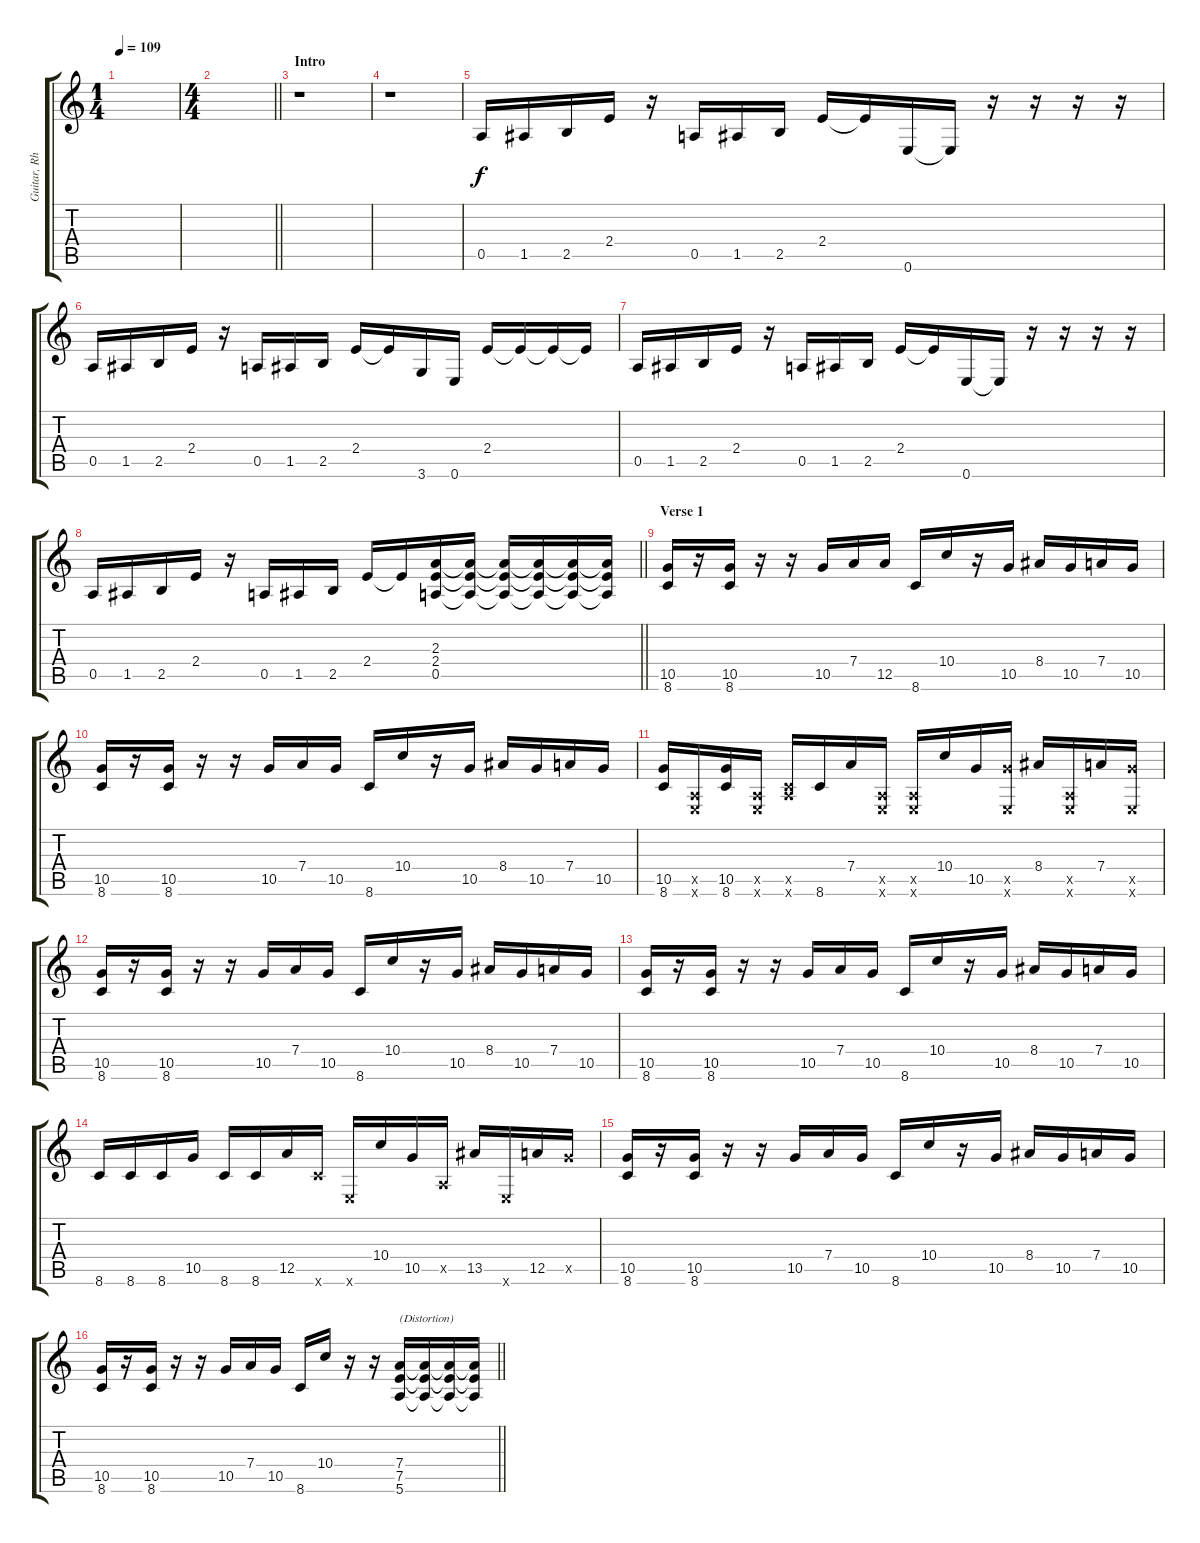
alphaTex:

\track ("Guitar, Rhythm" "Guitar, Rh") {instrument overdrivenguitar}
\staff {score tabs}
\tuning (E4 B3 G3 D3 A2 E2) {hide}
\ts (1 4)
\tempo 109
\clef g2
\ks c
|
\ts (4 4)
\barLineRight lightlight
|
\section ("" "Intro")
r.1 |
r.1 |
0.5.16 1.5.16 2.5.16 2.4.16 r.16 0.5.16 1.5.16 2.5.16 2.4.16 2.4{t}.16 0.6.16 0.6{t}.16 r.16 r.16 r.16 r.16 |
0.5.16 1.5.16 2.5.16 2.4.16 r.16 0.5.16 1.5.16 2.5.16 2.4.16 2.4{t}.16 3.6.16 0.6.16 2.4.16 2.4{t}.16 2.4{t}.16 2.4{t}.16 |
0.5.16 1.5.16 2.5.16 2.4.16 r.16 0.5.16 1.5.16 2.5.16 2.4.16 2.4{t}.16 0.6.16 0.6{t}.16 r.16 r.16 r.16 r.16 |
\barLineRight lightlight
0.5.16 1.5.16 2.5.16 2.4.16 r.16 0.5.16 1.5.16 2.5.16 2.4.16 2.4{t}.16 (2.3 2.4 0.5).16 (2.3{t} 2.4{t} 0.5{t}).16 (2.3{t} 2.4{t} 0.5{t}).16 (2.3{t} 2.4{t} 0.5{t}).16 (2.3{t} 2.4{t} 0.5{t}).16 (2.3{t} 2.4{t} 0.5{t}).16 |
\section ("" "Verse 1")
(10.5 8.6).16{instrument electricguitarmuted} r.16 (10.5 8.6).16 r.16 r.16 10.5.16 7.4.16 12.5.16 8.6.16 10.4.16 r.16 10.5.16 8.4.16 10.5.16 7.4.16 10.5.16 |
(10.5 8.6).16 r.16 (10.5 8.6).16 r.16 r.16 10.5.16 7.4.16 10.5.16 8.6.16 10.4.16 r.16 10.5.16 8.4.16 10.5.16 7.4.16 10.5.16 |
(10.5 8.6).16 (0.5{x} 0.6{x}).16 (10.5 8.6).16 (0.5{x} 0.6{x}).16 (0.5{x} 8.6{x}).16 8.6.16 7.4.16 (0.5{x} 0.6{x}).16 (0.5{x} 0.6{x}).16 10.4.16 10.5.16 (10.5{x} 0.6{x}).16 8.4.16 (0.5{x} 0.6{x}).16 7.4.16 (10.5{x} 0.6{x}).16 |
(10.5 8.6).16 r.16 (10.5 8.6).16 r.16 r.16 10.5.16 7.4.16 10.5.16 8.6.16 10.4.16 r.16 10.5.16 8.4.16 10.5.16 7.4.16 10.5.16 |
(10.5 8.6).16 r.16 (10.5 8.6).16 r.16 r.16 10.5.16 7.4.16 10.5.16 8.6.16 10.4.16 r.16 10.5.16 8.4.16 10.5.16 7.4.16 10.5.16 |
8.6.16 8.6.16 8.6.16 10.5.16 8.6.16 8.6.16 12.5.16 8.6{x}.16 0.6{x}.16 10.4.16 10.5.16 0.5{x}.16 13.5.16 0.6{x}.16 12.5.16 10.5{x}.16 |
(10.5 8.6).16{instrument electricguitarmuted} r.16 (10.5 8.6).16 r.16 r.16 10.5.16 7.4.16 10.5.16 8.6.16 10.4.16 r.16 10.5.16 8.4.16 10.5.16 7.4.16 10.5.16 |
\barLineRight lightlight
(10.5 8.6).16{instrument electricguitarmuted} r.16 (10.5 8.6).16 r.16 r.16 10.5.16 7.4.16 10.5.16 8.6.16 10.4.16 r.16 r.16 (7.4 7.5 5.6).16{txt "(Distortion)" instrument overdrivenguitar} (7.4{t} 7.5{t} 5.6{t}).16 (7.4{t} 7.5{t} 5.6{t}).16 (7.4{t} 7.5{t} 5.6{t}).16
